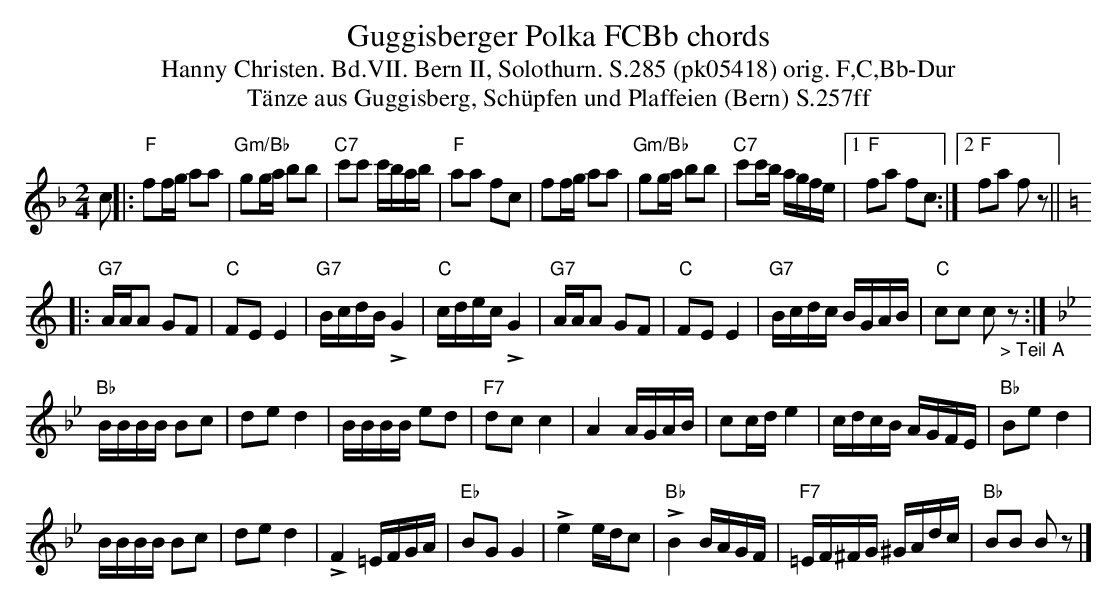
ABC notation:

X:1
T: Guggisberger Polka FCBb chords
T:Hanny Christen. Bd.VII. Bern II, Solothurn. S.285 (pk05418) orig. F,C,Bb-Dur
T: T\"anze aus Guggisberg, Sch\"upfen und Plaffeien (Bern) S.257ff
M:2/4
L:1/16
K:F %%MIDI gchordon
c2 |: "F"f2fg a2a2 | "Gm/Bb"g2ga b2b2 | "C7"c'2c'2 c'bab | "F"a2a2 f2c2 | f2fg a2a2 | "Gm/Bb"g2ga b2b2 | "C7"c'2c'b agfe |1 "F"f2a2 f2c2 :|2 "F"f2a2 f2z2 || [K:C]
|: "G7"AAA2 G2F2 | "C"F2E2E4 | "G7"BcdB +>+G4 | "C"cdec +>+G4 | "G7"AAA2 G2F2 | "C"F2E2E4 | "G7"Bcdc BGAB | "C"c2c2 c2"_> Teil A"z2 :|  [K:Bb]
"Bb"BBBB B2c2 | d2e2d4 | BBBB e2d2 | "F7"d2c2c4 | A4 AGAB | c2cd e4 | cdcB AGFE | "Bb"B2e2d4 |
BBBB B2c2 | d2e2d4 | +>+F4 =EFGA | "Eb"B2G2G4 | +>+e4 edc2 | "Bb"+>+B4 BAGF | "F7"=EF^FG ^GAdc | "Bb"B2B2 B2z2 |]
